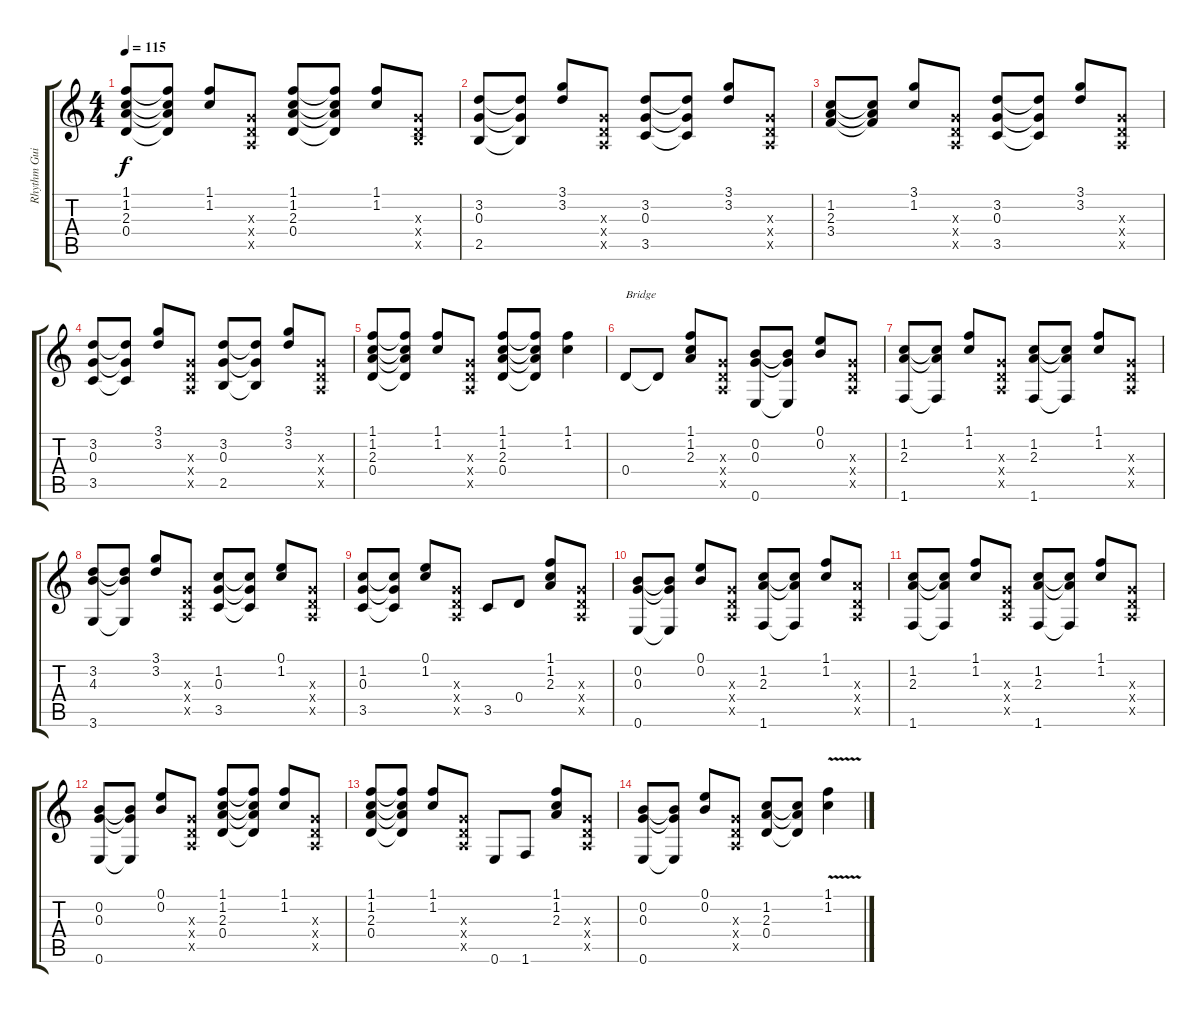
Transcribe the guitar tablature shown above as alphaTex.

\track ("Rhythm Guitar" "Rhythm Gui") {instrument acousticguitarnylon}
\staff {score tabs}
\tuning (E4 B3 G3 D3 A2 E2) {hide}
\ts (4 4)
\tempo 115
\clef g2
\ks c
(1.1 1.2 2.3 0.4).8{dy f} (1.1{t} 1.2{t} 2.3{t} 0.4{t}).8 (1.1 1.2).8 (0.3{x} 0.4{x} 0.5{x}).8 (1.1 1.2 2.3 0.4).8 (1.1{t} 1.2{t} 2.3{t} 0.4{t}).8 (1.1 1.2).8 (0.3{x} 0.4{x} 2.5{x}).8 |
(3.2 0.3 2.5).8 (3.2{t} 0.3{t} 2.5{t}).8 (3.1 3.2).8 (0.3{x} 0.4{x} 0.5{x}).8 (3.2 0.3 3.5).8 (3.2{t} 0.3{t} 3.5{t}).8 (3.1 3.2).8 (0.3{x} 0.4{x} 0.5{x}).8 |
(1.2 2.3 3.4).8 (1.2{t} 2.3{t} 3.4{t}).8 (3.1 1.2).8 (0.3{x} 0.4{x} 0.5{x}).8 (3.2 0.3 3.5).8 (3.2{t} 0.3{t} 3.5{t}).8 (3.1 3.2).8 (0.3{x} 0.4{x} 0.5{x}).8 |
(3.2 0.3 3.5).8 (3.2{t} 0.3{t} 3.5{t}).8 (3.1 3.2).8 (0.3{x} 0.4{x} 0.5{x}).8 (3.2 0.3 2.5).8 (3.2{t} 0.3{t} 2.5{t}).8 (3.1 3.2).8 (0.3{x} 0.4{x} 0.5{x}).8 |
(1.1 1.2 2.3 0.4).8 (1.1{t} 1.2{t} 2.3{t} 0.4{t}).8 (1.1 1.2).8 (0.3{x} 0.4{x} 0.5{x}).8 (1.1 1.2 2.3 0.4).8 (1.1{t} 1.2{t} 2.3{t} 0.4{t}).8 (1.1 1.2).4 |
0.4.8{txt "Bridge"} 0.4{t}.8 (1.1 1.2 2.3).8 (0.3{x} 0.4{x} 0.5{x}).8 (0.2 0.3 0.6).8 (0.2{t} 0.3{t} 0.6{t}).8 (0.1 0.2).8 (0.3{x} 0.4{x} 0.5{x}).8 |
(1.2 2.3 1.6).8 (1.2{t} 2.3{t} 1.6{t}).8 (1.1 1.2).8 (0.3{x} 0.4{x} 0.5{x}).8 (1.2 2.3 1.6).8 (1.2{t} 2.3{t} 1.6{t}).8 (1.1 1.2).8 (0.3{x} 0.4{x} 0.5{x}).8 |
(3.2 4.3 3.6).8 (3.2{t} 4.3{t} 3.6{t}).8 (3.1 3.2).8 (0.3{x} 0.4{x} 0.5{x}).8 (1.2 0.3 3.5).8 (1.2{t} 0.3{t} 3.5{t}).8 (0.1 1.2).8 (0.3{x} 0.4{x} 0.5{x}).8 |
(1.2 0.3 3.5).8 (1.2{t} 0.3{t} 3.5{t}).8 (0.1 1.2).8 (0.3{x} 0.4{x} 0.5{x}).8 3.5.8 0.4.8 (1.1 1.2 2.3).8 (0.3{x} 0.4{x} 0.5{x}).8 |
(0.2 0.3 0.6).8 (0.2{t} 0.3{t} 0.6{t}).8 (0.1 0.2).8 (0.3{x} 0.4{x} 0.5{x}).8 (1.2 2.3 1.6).8 (1.2{t} 2.3{t} 1.6{t}).8 (1.1 1.2).8 (2.3{x} 0.4{x} 0.5{x}).8 |
(1.2 2.3 1.6).8 (1.2{t} 2.3{t} 1.6{t}).8 (1.1 1.2).8 (0.3{x} 0.4{x} 0.5{x}).8 (1.2 2.3 1.6).8 (1.2{t} 2.3{t} 1.6{t}).8 (1.1 1.2).8 (0.3{x} 0.4{x} 0.5{x}).8 |
(0.2 0.3 0.6).8 (0.2{t} 0.3{t} 0.6{t}).8 (0.1 0.2).8 (0.3{x} 0.4{x} 0.5{x}).8 (1.1 1.2 2.3 0.4).8 (1.1{t} 1.2{t} 2.3{t} 0.4{t}).8 (1.1 1.2).8 (0.3{x} 0.4{x} 0.5{x}).8 |
(1.1 1.2 2.3 0.4).8 (1.1{t} 1.2{t} 2.3{t} 0.4{t}).8 (1.1 1.2).8 (0.3{x} 0.4{x} 0.5{x}).8 0.6.8 1.6.8 (1.1 1.2 2.3).8 (0.3{x} 0.4{x} 0.5{x}).8 |
(0.2 0.3 0.6).8 (0.2{t} 0.3{t} 0.6{t}).8 (0.1 0.2).8 (0.3{x} 0.4{x} 0.5{x}).8 (1.2 2.3 0.4).8 (1.2{t} 2.3{t} 0.4{t}).8 (1.1{v} 1.2).4
